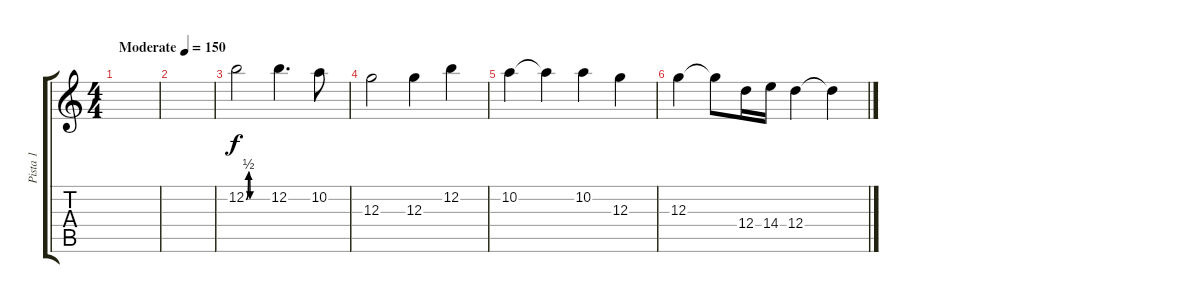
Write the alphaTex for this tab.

\track ("Pista 1" "Pista 1") {instrument overdrivenguitar}
\staff {score tabs}
\tuning (E4 B3 G3 D3 A2 E2) {hide}
\ts (4 4)
\tempo (150 "Moderate")
\clef g2
\ks c
|
|
12.2{be (custom 0 0 7 2 11 0 60 0)}.2 12.2.4{d} 10.2.8 |
12.3.2 12.3.4 12.2.4 |
10.2.4 10.2{t}.4 10.2.4 12.3.4 |
12.3.4 12.3{t}.8 12.4.16 14.4.16 12.4.4 12.4{t}.4
